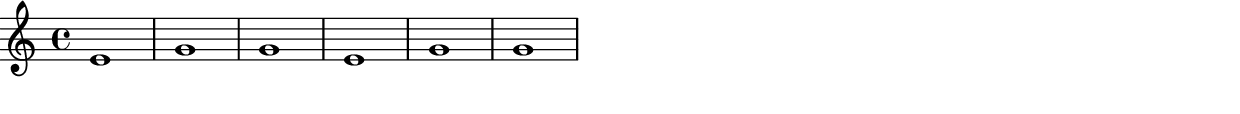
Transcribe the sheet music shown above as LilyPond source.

%% Generated by lilypond-book
%% Options: [exampleindent=10.16\mm,indent=0\mm,line-width=160\mm,paper-height=845.047\pt,paper-width=597.508\pt,papersize='(cons (* 597.508 pt) (* 845.047 pt))]
\include "lilypond-book-preamble.ly"


% ****************************************************************
% Start cut-&-pastable-section
% ****************************************************************

#(ly:set-option 'eps-box-padding 3.000000)



\paper {
  #(set-paper-size '(cons (* 597.508 pt) (* 845.047 pt)))
  indent = 0\mm
  line-width = 160\mm
  % offset the left padding, also add 1mm as lilypond creates cropped
  % images with a little space on the right
  line-width = #(- line-width (* mm  3.000000) (* mm 1))
}

\layout {
  
}




% ****************************************************************
% ly snippet:
% ****************************************************************
\sourcefilename "/lilypond-2.25.16/input/regression/repeat-dc-v-ds.ly"
\sourcefileline 0
\version "2.23.6"

\header {
  texidoc="When jumps to different targets occur simultaneously,
LilyPond ignores one and issues a warning.  Either a @emph{D.C.} or a
@emph{D.S.} instruction, but not both, is expected.  Unfolding is not
affected: this case unfolds to EGGEGG."
}

#(ly:set-option 'warning-as-error #t)
#(ly:expect-warning (ly:translate-cpp-warning-scheme
                     "conflict with event: `%s'") "dal-segno-event")
#(ly:expect-warning (ly:translate-cpp-warning-scheme
                     "discarding event: `%s'") "dal-segno-event")

piece = \new Voice \fixed c' {
  \repeat segno 2 {
    e1
    \repeat segno 2 {
      g1
    }
  }
}

\score { \piece }
\score { \unfoldRepeats \piece }



% ****************************************************************
% end ly snippet
% ****************************************************************
